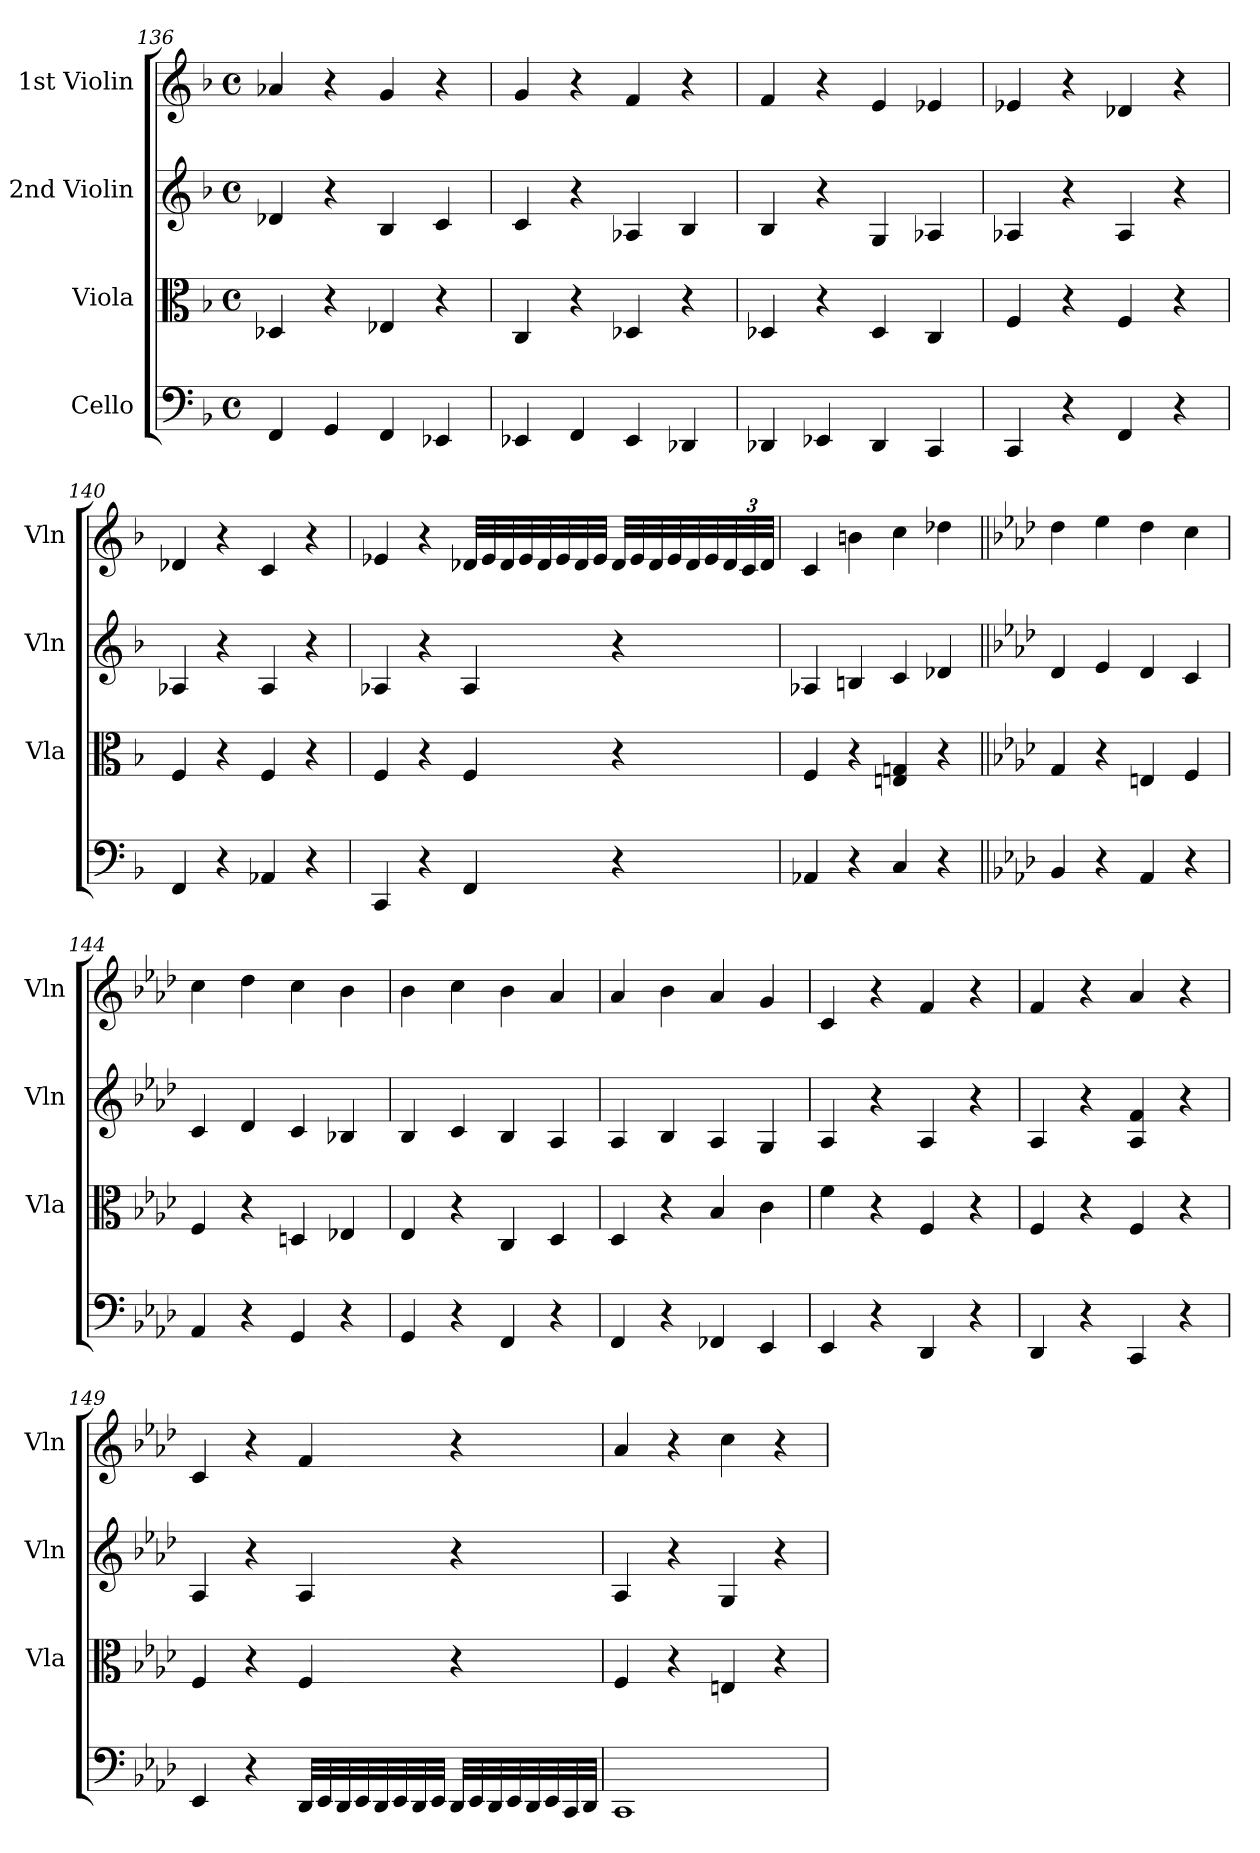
**kern	**kern	**kern	**kern
*part4	*part3	*part2	*part1
*staff4	*staff3	*staff2	*staff1
*I"Cello	*I"Viola	*I"2nd Violin	*I"1st Violin
*	*I'Vla	*I'Vln	*I'Vln
*clefF4	*clefC3	*clefG2	*clefG2
*k[b-]	*k[b-]	*k[b-]	*k[b-]
*F:	*F:	*F:	*F:
*M4/4	*M4/4	*M4/4	*M4/4
*met(c)	*met(c)	*met(c)	*met(c)
=136	=136	=136	=136
4FF/	4D-X/	4d-X/	4a-X/
4GG/	4r	4r	4r
4FF/	4E-X/	4B-/	4g/
4EE-X/	4r	4c/	4r
=137	=137	=137	=137
4EE-X/	4C/	4c/	4g/
4FF/	4r	4r	4r
4EE-/	4D-X/	4A-X/	4f/
4DD-X/	4r	4B-/	4r
=138	=138	=138	=138
4DD-X/	4D-X/	4B-/	4f/
4EE-X/	4r	4r	4r
4DD-/	4D-/	4G/	4e/
4CC/	4C/	4A-X/	4e-X/
=139	=139	=139	=139
4CC/	4F/	4A-X/	4e-X/
4r	4r	4r	4r
4FF/	4F/	4A-/	4d-X/
4r	4r	4r	4r
=140	=140	=140	=140
4FF/	4F/	4A-X/	4d-X/
4r	4r	4r	4r
4AA-X/	4F/	4A-/	4c/
4r	4r	4r	4r
=141	=141	=141	=141
4CC/	4F/	4A-X/	4e-X/
4r	4r	4r	4r
4FF/	4F/	4A-/	32d-X/LLL
.	.	.	32e-/
.	.	.	32d-/
.	.	.	32e-/
.	.	.	32d-/
.	.	.	32e-/
.	.	.	32d-/
.	.	.	32e-/JJJ
4r	4r	4r	32d-/LLL
.	.	.	32e-/
.	.	.	32d-/
.	.	.	32e-/
.	.	.	32d-/
.	.	.	32e-/
*	*	*	*Xbrackettup
.	.	.	48d-/
.	.	.	48c/
.	.	.	48d-/JJJ
=142	=142	=142	=142
4AA-X/	4F/	4A-X/	4c/
4r	4r	4Bn/	4bn\
4C/	4En/ 4Gn/	4c/	4cc\
4r	4r	4d-X/	4dd-X\
=143||	=143||	=143||	=143||
*k[b-e-a-d-]	*k[b-e-a-d-]	*k[b-e-a-d-]	*k[b-e-a-d-]
*A-:	*A-:	*A-:	*A-:
4BB-/	4G/	4d-/	4dd-\
4r	4r	4e-/	4ee-\
4AA-/	4En/	4d-/	4dd-\
4r	4F/	4c/	4cc\
=144	=144	=144	=144
4AA-/	4F/	4c/	4cc\
4r	4r	4d-/	4dd-\
4GG/	4Dn/	4c/	4cc\
4r	4E-X/	4B-X/	4b-\
=145	=145	=145	=145
4GG/	4E-/	4B-/	4b-\
4r	4r	4c/	4cc\
4FF/	4C/	4B-/	4b-\
4r	4D-/	4A-/	4a-/
=146	=146	=146	=146
4FF/	4D-/	4A-/	4a-/
4r	4r	4B-/	4b-\
4FF-X/	4B-/	4A-/	4a-/
4EE-/	4c\	4G/	4g/
=147	=147	=147	=147
4EE-/	4f\	4A-/	4c/
4r	4r	4r	4r
4DD-/	4F/	4A-/	4f/
4r	4r	4r	4r
=148	=148	=148	=148
4DD-/	4F/	4A-/	4f/
4r	4r	4r	4r
4CC/	4F/	4A-/ 4f/	4a-/
4r	4r	4r	4r
=149	=149	=149	=149
4EE-/	4F/	4A-/	4c/
4r	4r	4r	4r
32DD-/LLL	4F/	4A-/	4f/
32EE-/	.	.	.
32DD-/	.	.	.
32EE-/	.	.	.
32DD-/	.	.	.
32EE-/	.	.	.
32DD-/	.	.	.
32EE-/JJJ	.	.	.
32DD-/LLL	4r	4r	4r
32EE-/	.	.	.
32DD-/	.	.	.
32EE-/	.	.	.
32DD-/	.	.	.
32EE-/	.	.	.
32CC/	.	.	.
32DD-/JJJ	.	.	.
=150	=150	=150	=150
1CC	4F/	4A-/	4a-/
.	4r	4r	4r
.	4En/	4G/	4cc\
.	4r	4r	4r
=	=	=	=
*-	*-	*-	*-
